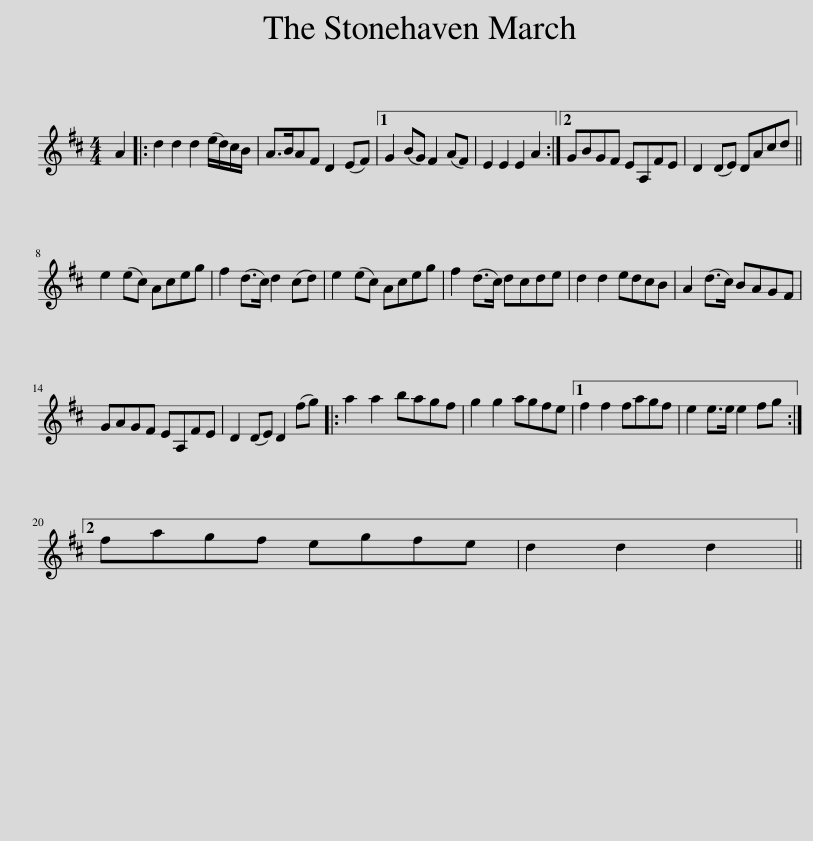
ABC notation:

X:1
L:1/8
M:4/4
I:linebreak $
K:D
V:1 treble
V:1
 A2 |: d2 d2 d2 (e/d/)c/B/ | A>BAF D2 (EF) |1 G2 (BG) F2 (AF) | E2 E2 E2 A2 :|2 %5
 GBGF EA,FE | D2 (DE) DAcd ||$ e2 (ec) Aceg | f2 (d>c) d2 (cd) | e2 (ec) Aceg | %10
 f2 (d>c) dcde | d2 d2 edcB | A2 (d>c) BAGF |$ GAGF EA,FE | D2 (DE) D2 (fg) |: %15
 a2 a2 bagf | g2 g2 agfe |1 f2 f2 fagf | e2 e>e e2 fg :|2$ fagf egfe | %20
 d2 d2 d2 || %21
